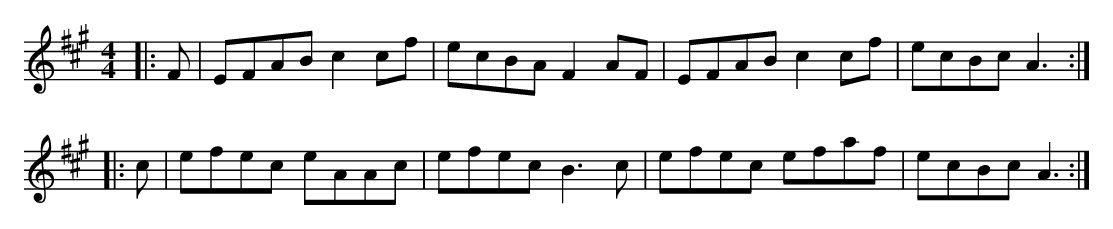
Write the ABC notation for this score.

X:1
M:4/4
K:A
|:F|EFAB c2 cf|ecBA F2 AF|EFAB c2 cf|ecBc A3:|
|:c|efec eAAc|efec B3 c|efec efaf|ecBc A3:|
